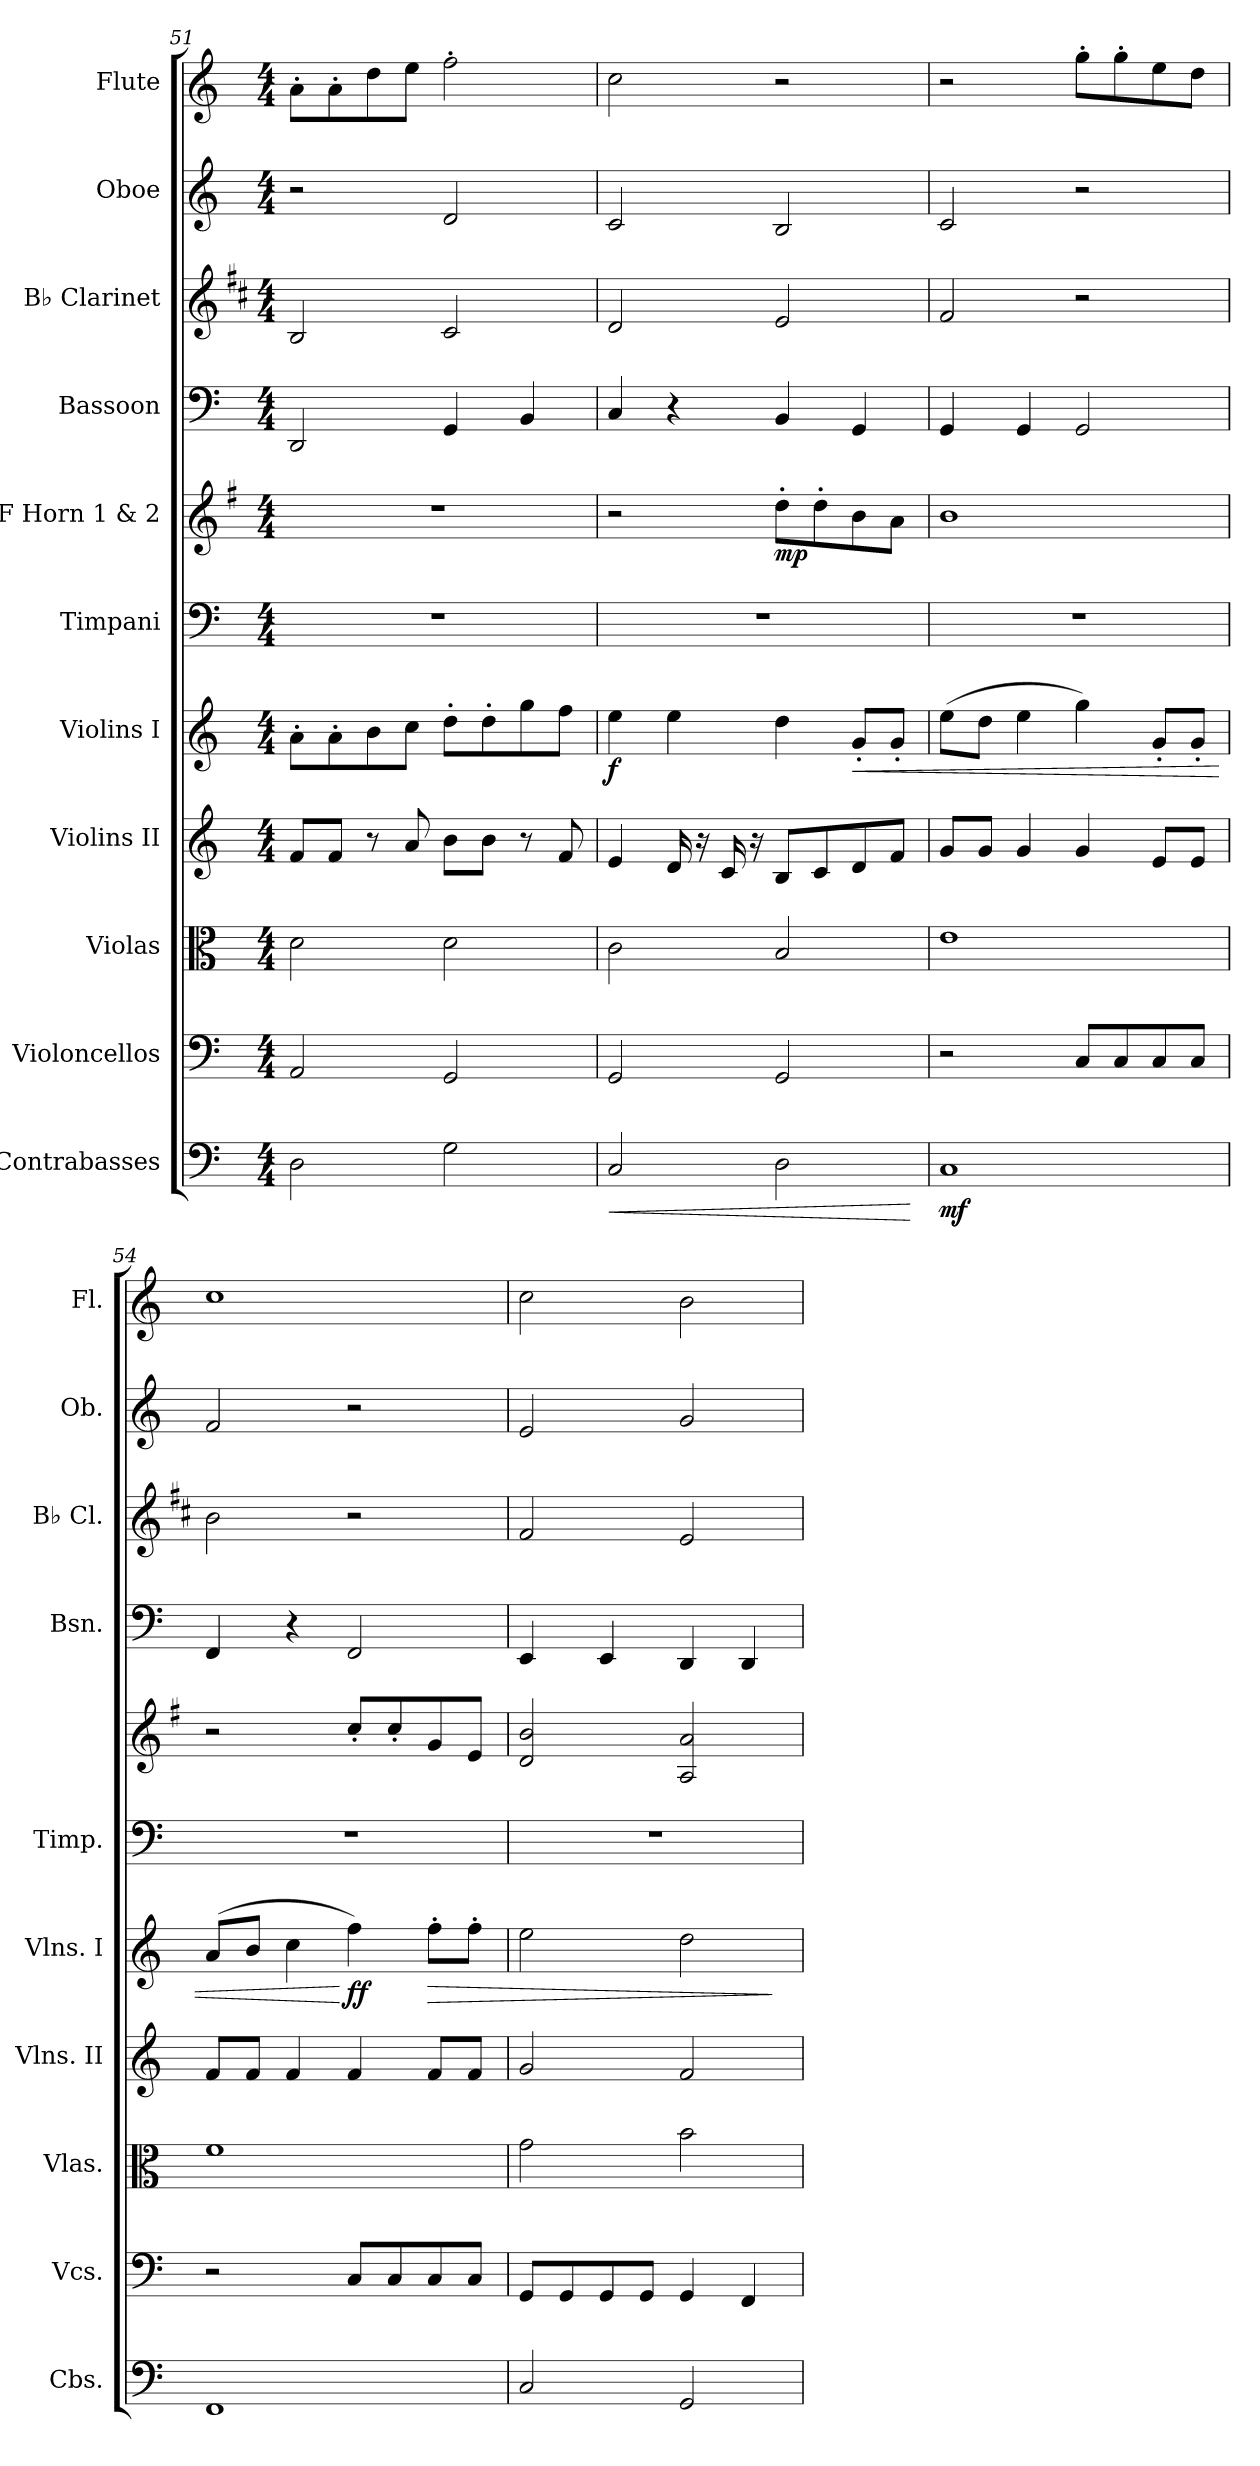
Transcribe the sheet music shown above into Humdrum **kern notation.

**kern	**dynam	**kern	**kern	**kern	**kern	**dynam	**kern	**kern	**dynam	**kern	**kern	**kern	**kern
*part11	*part11	*part10	*part9	*part8	*part7	*part7	*part6	*part5	*part5	*part4	*part3	*part2	*part1
*staff11	*staff11	*staff10	*staff9	*staff8	*staff7	*staff7	*staff6	*staff5	*staff5	*staff4	*staff3	*staff2	*staff1
*I"Contrabasses	*	*I"Violoncellos	*I"Violas	*I"Violins II	*I"Violins I	*	*I"Timpani	*I"F Horn 1 &amp; 2	*	*I"Bassoon	*I"B♭ Clarinet	*I"Oboe	*I"Flute
*I'Cbs.	*	*I'Vcs.	*I'Vlas.	*I'Vlns. II	*I'Vlns. I	*	*I'Timp.	*	*	*I'Bsn.	*I'B♭ Cl.	*I'Ob.	*I'Fl.
*clefF4	*	*clefF4	*clefC3	*clefG2	*clefG2	*	*clefF4	*clefG2	*	*clefF4	*clefG2	*clefG2	*clefG2
*ITrd7c12	*	*	*	*	*	*	*	*ITrd4c7	*	*	*ITrd1c2	*	*
*k[]	*	*k[]	*k[]	*k[]	*k[]	*	*k[]	*k[]	*	*k[]	*k[]	*k[]	*k[]
*M4/4	*	*M4/4	*M4/4	*M4/4	*M4/4	*	*M4/4	*M4/4	*	*M4/4	*M4/4	*M4/4	*M4/4
=51	=51	=51	=51	=51	=51	=51	=51	=51	=51	=51	=51	=51	=51
2DD\	.	2AA/	2d\	8f/L	8a'\L	.	1r	1r	.	2DD/	2A/	2r	8a'\L
.	.	.	.	8f/J	8a'\	.	.	.	.	.	.	.	8a'\
.	.	.	.	8r	8b\	.	.	.	.	.	.	.	8dd\
.	.	.	.	8a/	8cc\J	.	.	.	.	.	.	.	8ee\J
2GG\	.	2GG/	2d\	8b\L	8dd'\L	.	.	.	.	4GG/	2B/	2d/	2ff'\
.	.	.	.	8b\J	8dd'\	.	.	.	.	.	.	.	.
.	.	.	.	8r	8gg\	.	.	.	.	4BB/	.	.	.
.	.	.	.	8f/	8ff\J	.	.	.	.	.	.	.	.
=52	=52	=52	=52	=52	=52	=52	=52	=52	=52	=52	=52	=52	=52
!	!LO:HP:b	!	!	!	!	!LO:DY:b	!	!	!	!	!	!	!
2CC/	<	2GG/	2c\	4e/	4ee\	f	1r	2r	.	4C/	2c/	2c/	2cc\
.	.	.	.	16d/	4ee\	.	.	.	.	4r	.	.	.
.	.	.	.	16r	.	.	.	.	.	.	.	.	.
.	.	.	.	16c/	.	.	.	.	.	.	.	.	.
.	.	.	.	16r	.	.	.	.	.	.	.	.	.
!	!	!	!	!	!	!	!	!	!LO:DY:b	!	!	!	!
2DD\	.	2GG/	2B/	8B/L	4dd\	.	.	8g'\L	mp	4BB/	2d/	2B/	2r
.	.	.	.	8c/	.	.	.	8g'\	.	.	.	.	.
!	!	!	!	!	!	!LO:HP:b	!	!	!	!	!	!	!
.	.	.	.	8d/	8g'/L	<	.	8e\	.	4GG/	.	.	.
.	.	.	.	8f/J	8g'/J	.	.	8d\J	.	.	.	.	.
.	[	.	.	.	.	.	.	.	.	.	.	.	.
=53	=53	=53	=53	=53	=53	=53	=53	=53	=53	=53	=53	=53	=53
!	!LO:DY:b	!	!	!	!	!	!	!	!	!	!	!	!
1CC	mf	2r	1e	8g/L	(>8ee\L	.	1r	1e	.	4GG/	2e/	2c/	2r
.	.	.	.	8g/J	8dd\J	.	.	.	.	.	.	.	.
.	.	.	.	4g/	4ee\	.	.	.	.	4GG/	.	.	.
.	.	8C/L	.	4g/	4gg\)	.	.	.	.	2GG/	2r	2r	8gg'\L
.	.	8C/	.	.	.	.	.	.	.	.	.	.	8gg'\
.	.	8C/	.	8e/L	8g'/L	.	.	.	.	.	.	.	8ee\
.	.	8C/J	.	8e/J	8g'/J	.	.	.	.	.	.	.	8dd\J
=54	=54	=54	=54	=54	=54	=54	=54	=54	=54	=54	=54	=54	=54
1FFF	.	2r	1f	8f/L	(>8a/L	.	1r	2r	.	4FF/	2a\	2f/	1cc
.	.	.	.	8f/J	8b/J	.	.	.	.	.	.	.	.
.	.	.	.	4f/	4cc\	.	.	.	.	4r	.	.	.
!	!	!	!	!	!	!LO:DY:n=1:b	!	!	!	!	!	!	!
.	.	8C/L	.	4f/	4ff\)	[ ff	.	8f'/L	.	2FF/	2r	2r	.
.	.	8C/	.	.	.	.	.	8f'/	.	.	.	.	.
!	!	!	!	!	!	!LO:HP:b	!	!	!	!	!	!	!
.	.	8C/	.	8f/L	8ff'\L	>	.	8c/	.	.	.	.	.
.	.	8C/J	.	8f/J	8ff'\J	.	.	8A/J	.	.	.	.	.
=55	=55	=55	=55	=55	=55	=55	=55	=55	=55	=55	=55	=55	=55
2CC/	.	8GG/L	2g\	2g/	2ee\	.	1r	2G/ 2e/	.	4EE/	2e/	2e/	2cc\
.	.	8GG/	.	.	.	.	.	.	.	.	.	.	.
.	.	8GG/	.	.	.	.	.	.	.	4EE/	.	.	.
.	.	8GG/J	.	.	.	.	.	.	.	.	.	.	.
2GGG/	.	4GG/	2b\	2f/	2dd\	.	.	2D/ 2d/	.	4DD/	2d/	2g/	2b\
.	.	4FF/	.	.	.	.	.	.	.	4DD/	.	.	.
.	.	.	.	.	.	]	.	.	.	.	.	.	.
=	=	=	=	=	=	=	=	=	=	=	=	=	=
*-	*-	*-	*-	*-	*-	*-	*-	*-	*-	*-	*-	*-	*-
